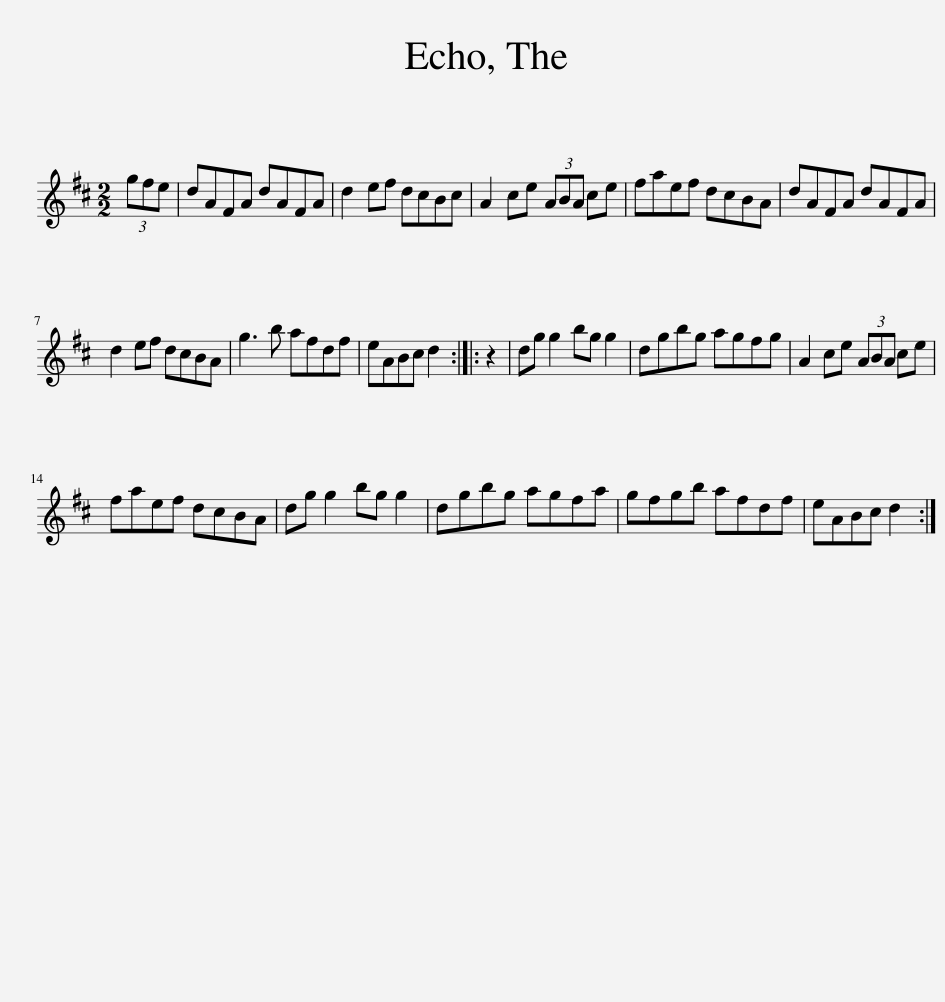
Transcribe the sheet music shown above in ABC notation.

X:1
L:1/8
M:2/2
I:linebreak $
K:D
V:1 treble
V:1
 (3gfe | dAFA dAFA | d2 ef dcBc | A2 ce (3ABA ce | faef dcBA | %5
 dAFA dAFA |$ d2 ef dcBA | g3 b afdf | eABc d2 :: z2 | %10
 dg g2 bg g2 | dgbg agfg | A2 ce (3ABA ce |$ faef dcBA | dg g2 bg g2 | %15
 dgbg agfa | gfgb afdf | eABc d2 :| %18
